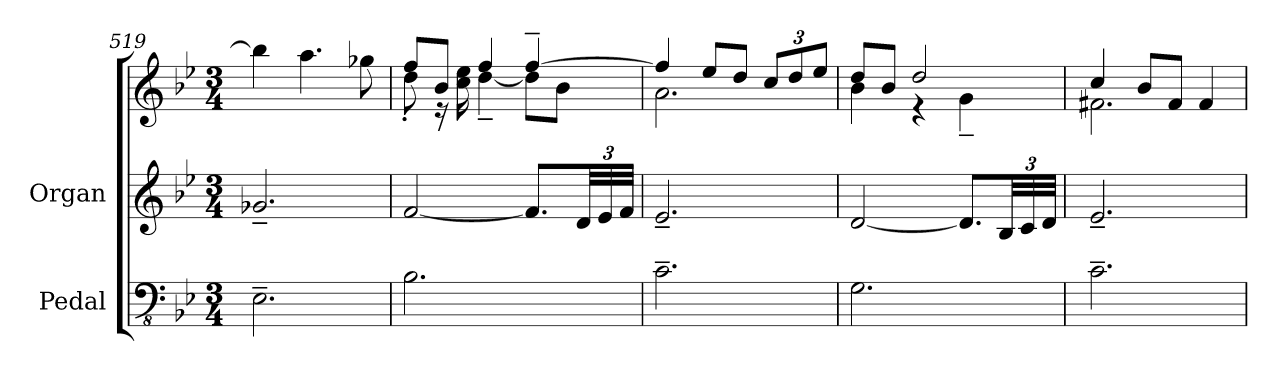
**kern	**kern	**kern
*part2	*part1	*part1
*staff3	*staff2	*staff1
*I"Pedal	*I"Organ	*
*clefFv4	*clefG2	*clefG2
*k[b-e-]	*k[b-e-]	*k[b-e-]
*M3/4	*M3/4	*M3/4
=519	=519	=519
2.EE-~\	2.g-X~/	4bb-\]
.	.	4.aa\
.	.	8gg-X\
=520	=520	=520
*	*	*^
2.BB-\	[2f/	8ff/L	8dd'\
.	.	8b-/J	16r
.	.	.	16cc\ 16ee-\
.	.	4ff/	[4dd~\
.	8.f/L]	[4ff~/	8dd\L]
.	.	.	8b-\J
*	*Xbrackettup	*	*
.	48d/LL	.	.
.	48e-/	.	.
.	48f/JJJ	.	.
=521	=521	=521	=521
2.C~\	2.e-~/	4ff/]	2.a\
.	.	8ee-/L	.
.	.	8dd/J	.
*	*	*Xbrackettup	*
.	.	12cc/L	.
.	.	12dd/	.
.	.	12ee-/J	.
!!LO:LB:g=z	!!
=522	=522	=522	=522
2.GG\	[2d/	8dd/L	4b-\
.	.	8b-/J	.
.	.	2dd/	4r
.	8.d/L]	.	4g~\
.	48B-/LL	.	.
.	48c/	.	.
.	48d/JJJ	.	.
=523	=523	=523	=523
2.C~\	2.e-~/	4cc/	2.f#X\
.	.	8b-/L	.
.	.	8f#/J	.
.	.	4f#/	.
*	*	*v	*v
=	=	=
*-	*-	*-
